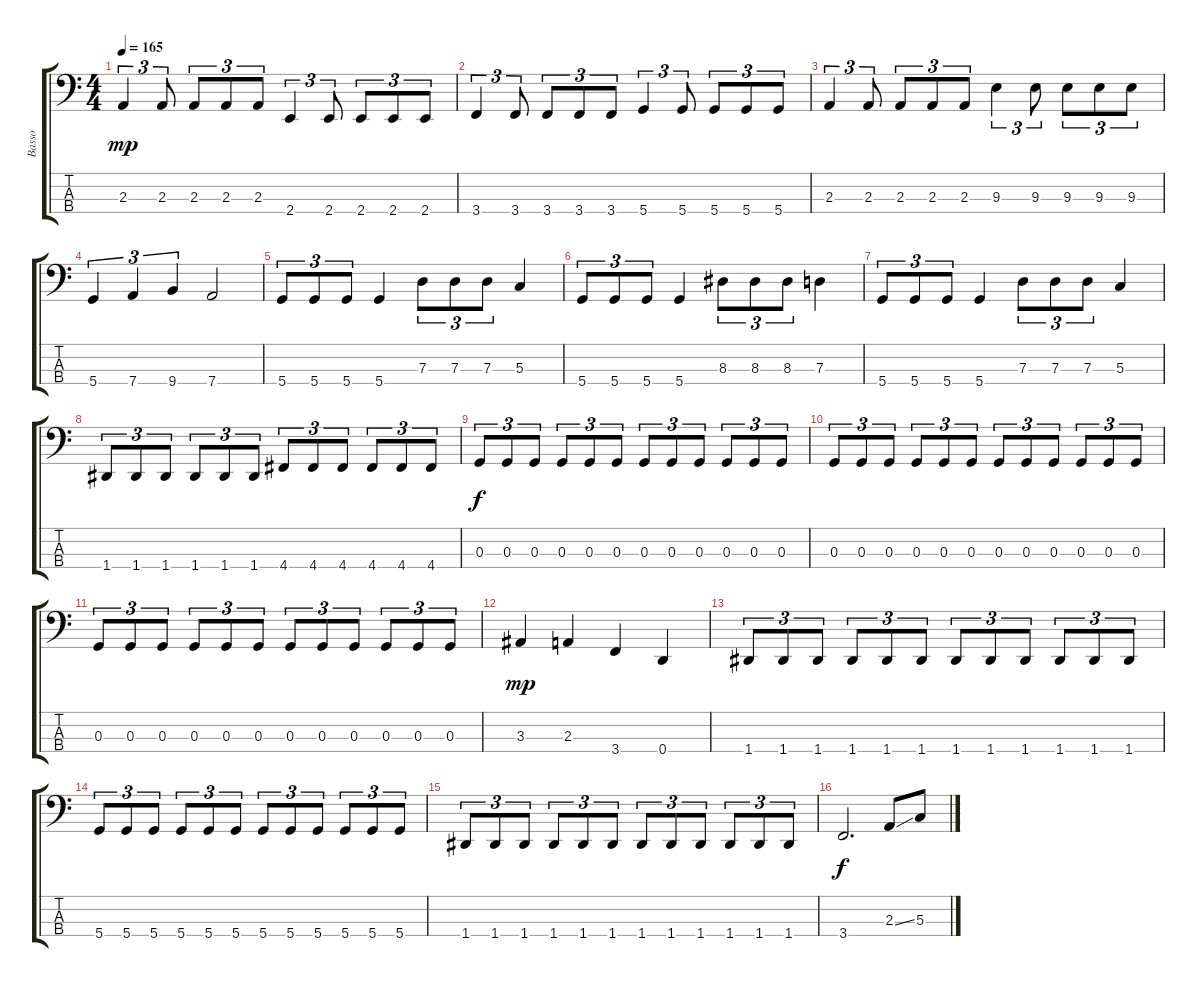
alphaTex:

\track ("Basso" "Basso") {instrument electricbassfinger}
\staff {score tabs}
\tuning (F2 C2 G1 D1) {hide}
\ts (4 4)
\tempo 165
\clef f4
\ks c
2.3.4{tu (3 2) dy mp} 2.3.8{tu (3 2)} 2.3.8{tu (3 2)} 2.3.8{tu (3 2)} 2.3.8{tu (3 2)} 2.4.4{tu (3 2)} 2.4.8{tu (3 2)} 2.4.8{tu (3 2)} 2.4.8{tu (3 2)} 2.4.8{tu (3 2)} |
3.4.4{tu (3 2)} 3.4.8{tu (3 2)} 3.4.8{tu (3 2)} 3.4.8{tu (3 2)} 3.4.8{tu (3 2)} 5.4.4{tu (3 2)} 5.4.8{tu (3 2)} 5.4.8{tu (3 2)} 5.4.8{tu (3 2)} 5.4.8{tu (3 2)} |
2.3.4{tu (3 2)} 2.3.8{tu (3 2)} 2.3.8{tu (3 2)} 2.3.8{tu (3 2)} 2.3.8{tu (3 2)} 9.3.4{tu (3 2)} 9.3.8{tu (3 2)} 9.3.8{tu (3 2)} 9.3.8{tu (3 2)} 9.3.8{tu (3 2)} |
5.4.4{tu (3 2)} 7.4.4{tu (3 2)} 9.4.4{tu (3 2)} 7.4.2 |
5.4.8{tu (3 2)} 5.4.8{tu (3 2)} 5.4.8{tu (3 2)} 5.4.4 7.3.8{tu (3 2)} 7.3.8{tu (3 2)} 7.3.8{tu (3 2)} 5.3.4 |
5.4.8{tu (3 2)} 5.4.8{tu (3 2)} 5.4.8{tu (3 2)} 5.4.4 8.3.8{tu (3 2)} 8.3.8{tu (3 2)} 8.3.8{tu (3 2)} 7.3.4 |
5.4.8{tu (3 2)} 5.4.8{tu (3 2)} 5.4.8{tu (3 2)} 5.4.4 7.3.8{tu (3 2)} 7.3.8{tu (3 2)} 7.3.8{tu (3 2)} 5.3.4 |
1.4.8{tu (3 2)} 1.4.8{tu (3 2)} 1.4.8{tu (3 2)} 1.4.8{tu (3 2)} 1.4.8{tu (3 2)} 1.4.8{tu (3 2)} 4.4.8{tu (3 2)} 4.4.8{tu (3 2)} 4.4.8{tu (3 2)} 4.4.8{tu (3 2)} 4.4.8{tu (3 2)} 4.4.8{tu (3 2)} |
0.3.8{tu (3 2) dy f} 0.3.8{tu (3 2)} 0.3.8{tu (3 2)} 0.3.8{tu (3 2)} 0.3.8{tu (3 2)} 0.3.8{tu (3 2)} 0.3.8{tu (3 2)} 0.3.8{tu (3 2)} 0.3.8{tu (3 2)} 0.3.8{tu (3 2)} 0.3.8{tu (3 2)} 0.3.8{tu (3 2)} |
0.3.8{tu (3 2)} 0.3.8{tu (3 2)} 0.3.8{tu (3 2)} 0.3.8{tu (3 2)} 0.3.8{tu (3 2)} 0.3.8{tu (3 2)} 0.3.8{tu (3 2)} 0.3.8{tu (3 2)} 0.3.8{tu (3 2)} 0.3.8{tu (3 2)} 0.3.8{tu (3 2)} 0.3.8{tu (3 2)} |
0.3.8{tu (3 2)} 0.3.8{tu (3 2)} 0.3.8{tu (3 2)} 0.3.8{tu (3 2)} 0.3.8{tu (3 2)} 0.3.8{tu (3 2)} 0.3.8{tu (3 2)} 0.3.8{tu (3 2)} 0.3.8{tu (3 2)} 0.3.8{tu (3 2)} 0.3.8{tu (3 2)} 0.3.8{tu (3 2)} |
3.3.4{dy mp} 2.3.4 3.4.4 0.4.4 |
1.4.8{tu (3 2)} 1.4.8{tu (3 2)} 1.4.8{tu (3 2)} 1.4.8{tu (3 2)} 1.4.8{tu (3 2)} 1.4.8{tu (3 2)} 1.4.8{tu (3 2)} 1.4.8{tu (3 2)} 1.4.8{tu (3 2)} 1.4.8{tu (3 2)} 1.4.8{tu (3 2)} 1.4.8{tu (3 2)} |
5.4.8{tu (3 2)} 5.4.8{tu (3 2)} 5.4.8{tu (3 2)} 5.4.8{tu (3 2)} 5.4.8{tu (3 2)} 5.4.8{tu (3 2)} 5.4.8{tu (3 2)} 5.4.8{tu (3 2)} 5.4.8{tu (3 2)} 5.4.8{tu (3 2)} 5.4.8{tu (3 2)} 5.4.8{tu (3 2)} |
1.4.8{tu (3 2)} 1.4.8{tu (3 2)} 1.4.8{tu (3 2)} 1.4.8{tu (3 2)} 1.4.8{tu (3 2)} 1.4.8{tu (3 2)} 1.4.8{tu (3 2)} 1.4.8{tu (3 2)} 1.4.8{tu (3 2)} 1.4.8{tu (3 2)} 1.4.8{tu (3 2)} 1.4.8{tu (3 2)} |
3.4.2{d dy f} 2.3{ss}.8 5.3.8
